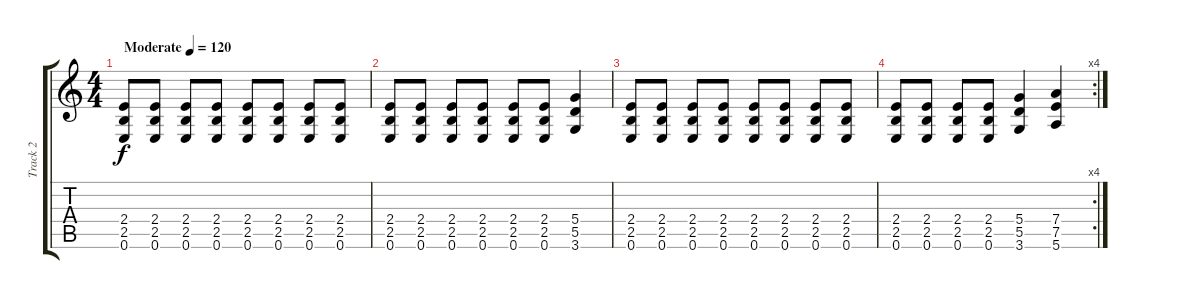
\track ("Track 2" "Track 2") {instrument distortionguitar}
\staff {score tabs}
\tuning (E4 B3 G3 D3 A2 E2) {hide}
\ts (4 4)
\tempo (120 "Moderate")
\clef g2
\ks c
(2.4 2.5 0.6).8{dy f instrument distortionguitar} (2.4 2.5 0.6).8 (2.4 2.5 0.6).8 (2.4 2.5 0.6).8 (2.4 2.5 0.6).8 (2.4 2.5 0.6).8 (2.4 2.5 0.6).8 (2.4 2.5 0.6).8 |
(2.4 2.5 0.6).8 (2.4 2.5 0.6).8 (2.4 2.5 0.6).8 (2.4 2.5 0.6).8 (2.4 2.5 0.6).8 (2.4 2.5 0.6).8 (5.4 5.5 3.6).4 |
(2.4 2.5 0.6).8 (2.4 2.5 0.6).8 (2.4 2.5 0.6).8 (2.4 2.5 0.6).8 (2.4 2.5 0.6).8 (2.4 2.5 0.6).8 (2.4 2.5 0.6).8 (2.4 2.5 0.6).8 |
\rc 4
(2.4 2.5 0.6).8 (2.4 2.5 0.6).8 (2.4 2.5 0.6).8 (2.4 2.5 0.6).8 (5.4 5.5 3.6).4 (7.4 7.5 5.6).4
